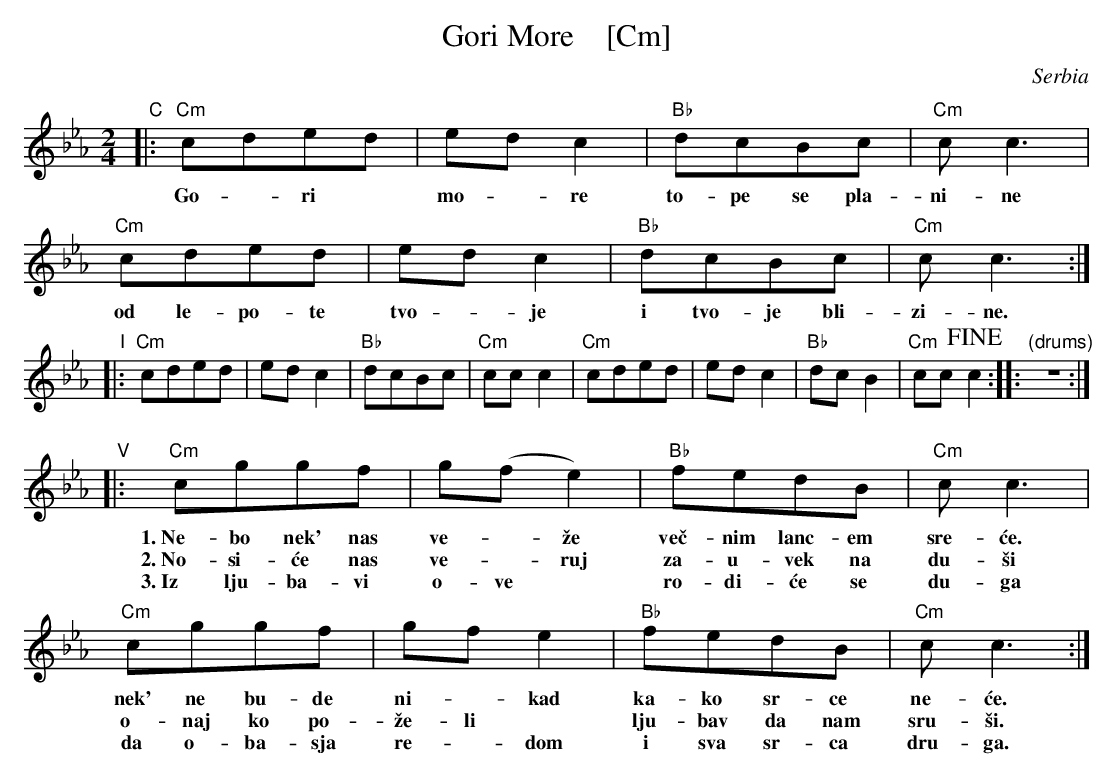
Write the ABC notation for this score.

X:1
T: Gori More    [Cm]
O: Serbia
M: 2/4
L: 1/8
K: Cm
"C"|:\
   "Cm"cded | edc2 | "Bb"dcBc | "Cm"cc3 |
w: Go - ri* mo - re to-pe se pla-ni-ne
y  "Cm"cded | edc2 | "Bb"dcBc | "Cm"cc3 :|
w: od le-po-te tvo - je i tvo-je bli-zi-ne.
"I"|:\
   "Cm"cded | edc2 | "Bb"dcBc | "Cm"ccc2 |\
   "Cm"cded | edc2 | "Bb"dcB2 | "Cm"cc!fine!c2 :: "(drums)"z4 :|
"V"|:\
   "Cm"cggf | g(fe2) | "Bb"fedB | "Cm"cc3 |
w:1.~Ne-bo nek' nas ve-*\vze ve\vc-nim lanc-em sre-\'ce.
w:2.~No-si-\'ce nas ve-*ruj za-u-vek na du-\vsi
w:3.~Iz lju-ba-vi o-ve* ro-di-\'ce se du-ga
y  "Cm"cggf | gfe2 | "Bb"fedB | "Cm"cc3 :|
w:   nek' ne bu-de ni-*kad ka-ko sr-ce ne-\'ce.
w:   o-naj ko po-\vze-li* lju-bav da nam sru-\vsi.
w:   da o-ba-sja re-*dom i sva sr-ca dru-ga.
